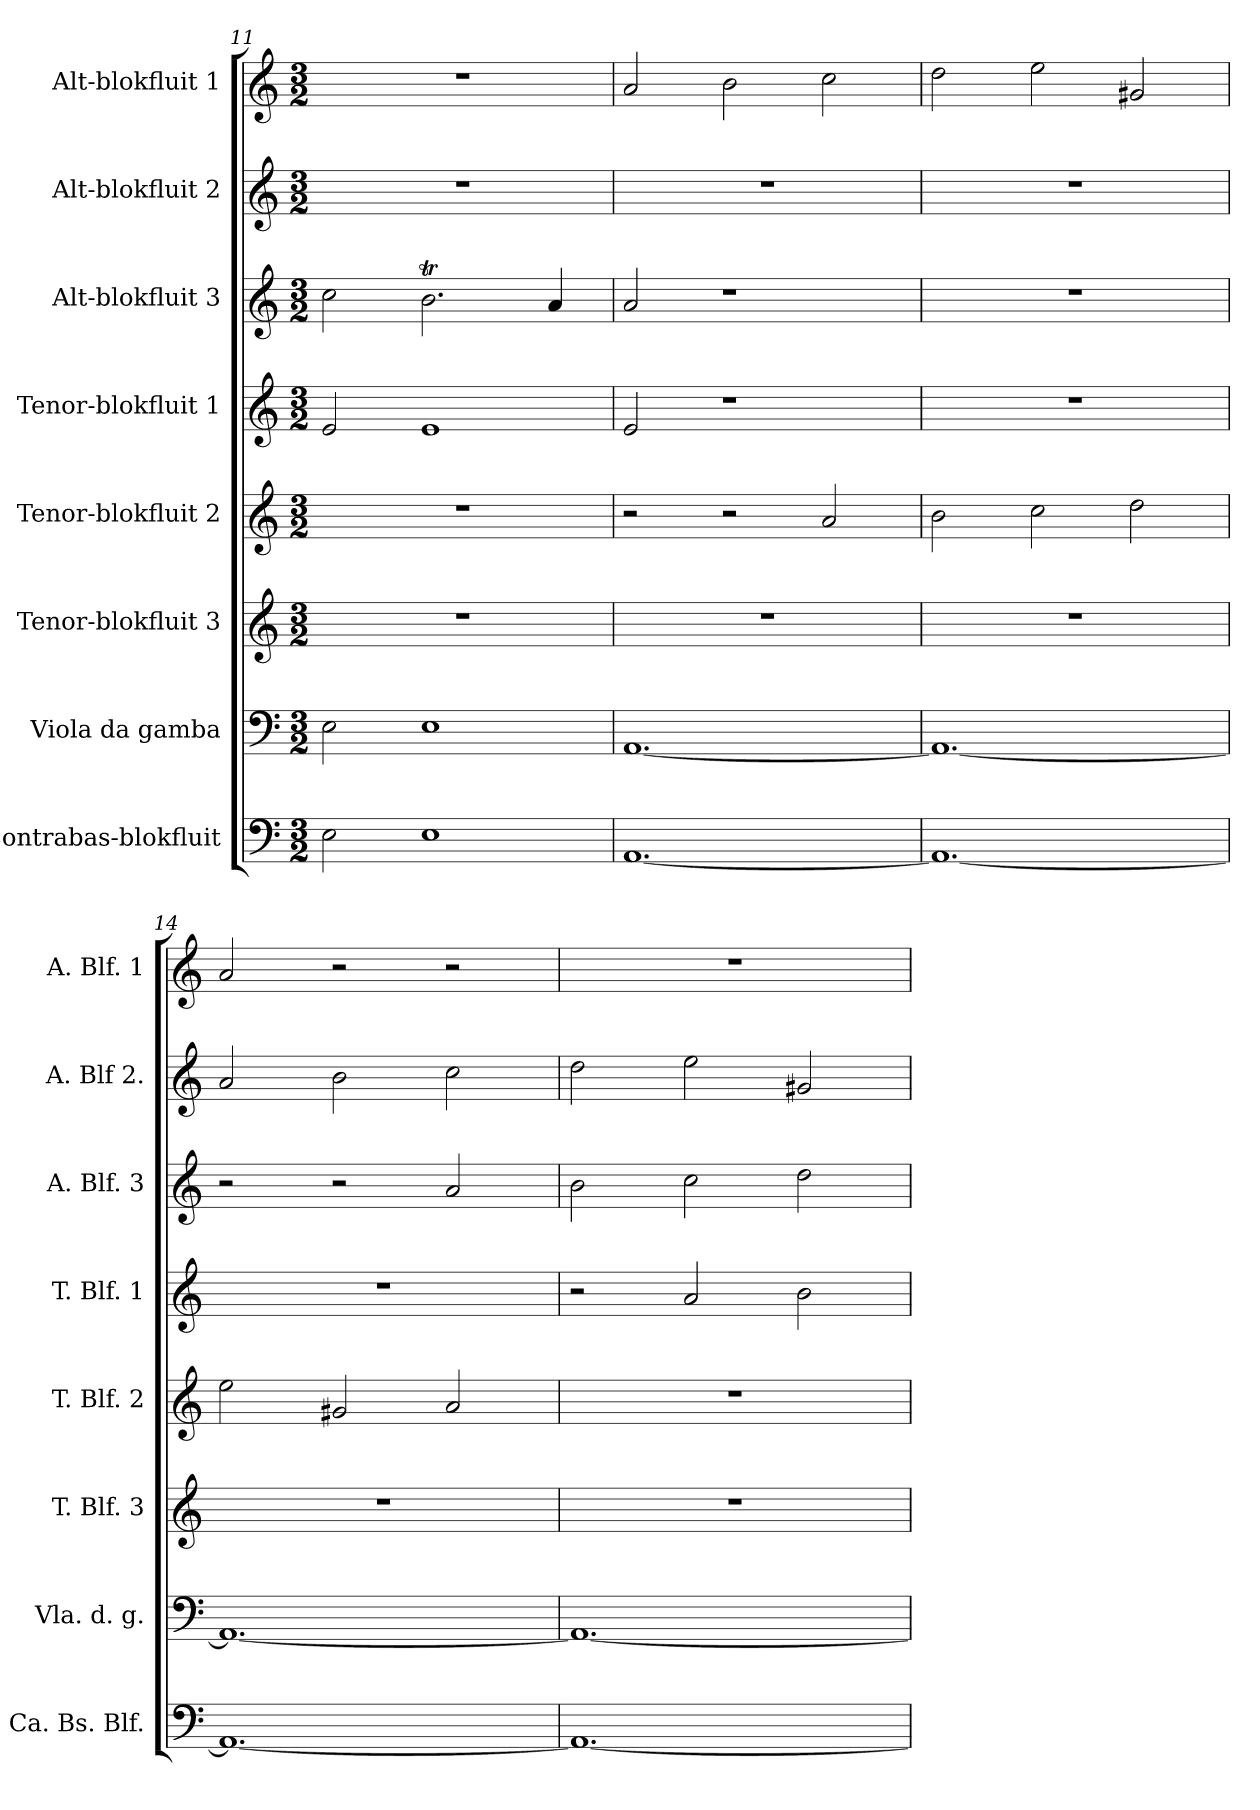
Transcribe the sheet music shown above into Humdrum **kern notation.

**kern	**kern	**kern	**kern	**kern	**kern	**kern	**kern
*part8	*part7	*part6	*part5	*part4	*part3	*part2	*part1
*staff8	*staff7	*staff6	*staff5	*staff4	*staff3	*staff2	*staff1
*I"Contrabas-blokfluit	*I"Viola da gamba	*I"Tenor-blokfluit 3	*I"Tenor-blokfluit 2	*I"Tenor-blokfluit 1	*I"Alt-blokfluit 3	*I"Alt-blokfluit 2	*I"Alt-blokfluit 1
*I'Ca. Bs. Blf.	*I'Vla. d. g.	*I'T. Blf. 3	*I'T. Blf. 2	*I'T. Blf. 1	*I'A. Blf. 3	*I'A. Blf 2.	*I'A. Blf. 1
*clefF4	*clefF4	*clefG2	*clefG2	*clefG2	*clefG2	*clefG2	*clefG2
*k[]	*k[]	*k[]	*k[]	*k[]	*k[]	*k[]	*k[]
*M3/2	*M3/2	*M3/2	*M3/2	*M3/2	*M3/2	*M3/2	*M3/2
=11	=11	=11	=11	=11	=11	=11	=11
2E\	2E\	1.r	1.r	2e/	2cc\	1.r	1.r
1E	1E	.	.	1e	2.bt\	.	.
.	.	.	.	.	4a/	.	.
=12	=12	=12	=12	=12	=12	=12	=12
[1.AA	[1.AA	1.r	2r	2e/	2a/	1.r	2a/
.	.	.	2r	1r	1r	.	2b\
.	.	.	2a/	.	.	.	2cc\
=13	=13	=13	=13	=13	=13	=13	=13
1.AA_	1.AA_	1.r	2b\	1.r	1.r	1.r	2dd\
.	.	.	2cc\	.	.	.	2ee\
.	.	.	2dd\	.	.	.	2g#X/
=14	=14	=14	=14	=14	=14	=14	=14
1.AA_	1.AA_	1.r	2ee\	1.r	2r	2a/	2a/
.	.	.	2g#X/	.	2r	2b\	2r
.	.	.	2a/	.	2a/	2cc\	2r
!!LO:PB:g=z
=15	=15	=15	=15	=15	=15	=15	=15
1.AA_	1.AA_	1.r	1.r	2r	2b\	2dd\	1.r
.	.	.	.	2a/	2cc\	2ee\	.
.	.	.	.	2b\	2dd\	2g#X/	.
=	=	=	=	=	=	=	=
*-	*-	*-	*-	*-	*-	*-	*-
